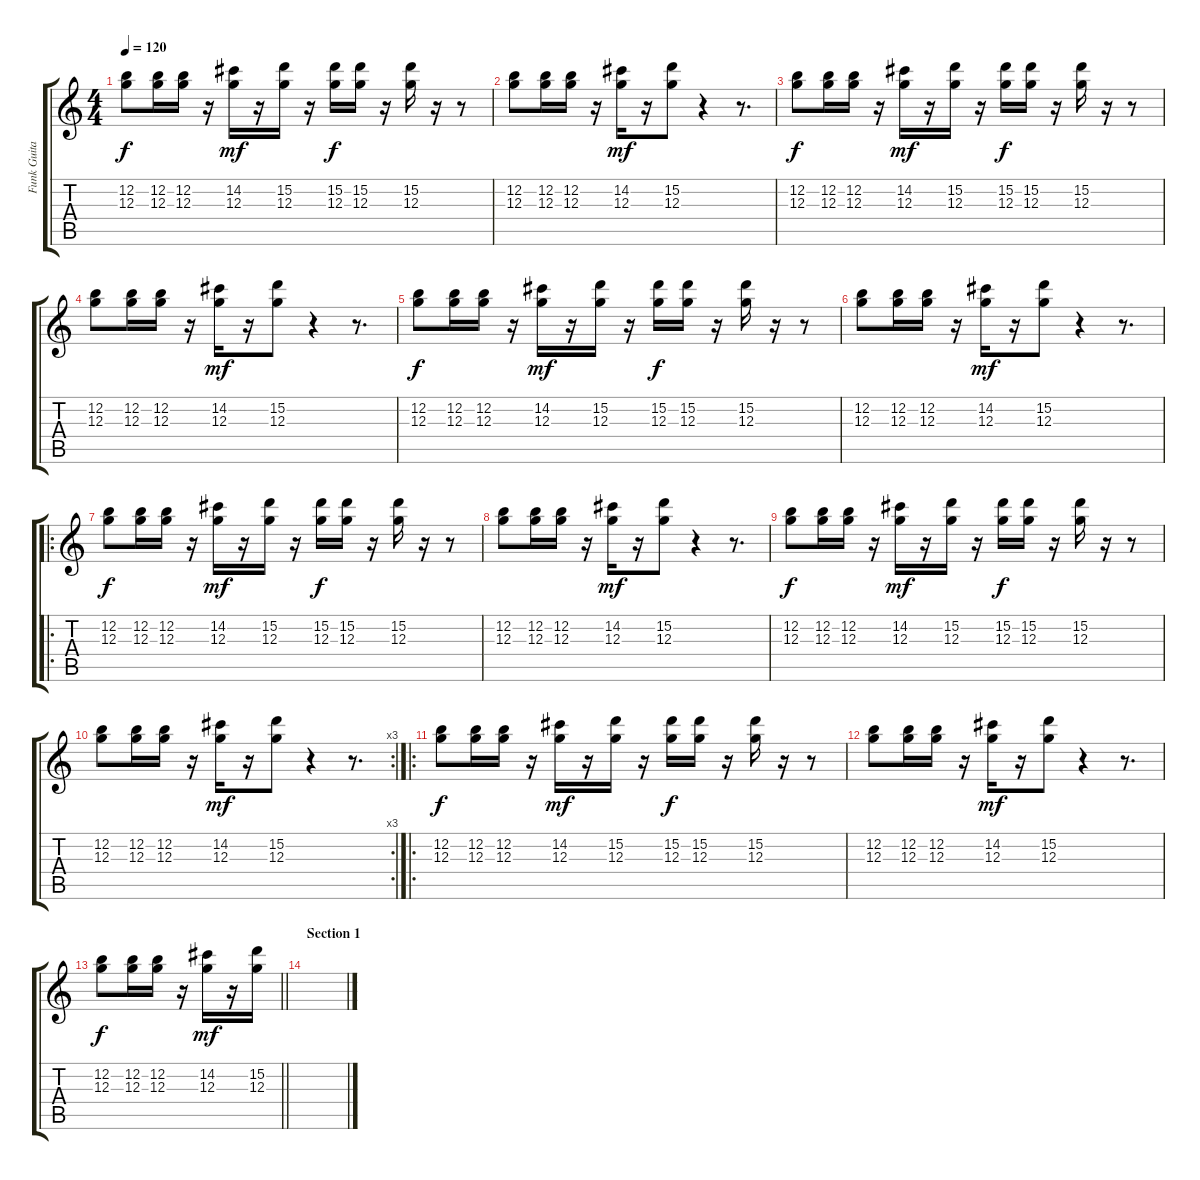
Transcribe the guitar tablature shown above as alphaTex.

\track ("Funk Guitar" "Funk Guita") {instrument overdrivenguitar}
\staff {score tabs}
\tuning (E4 B3 G3 D3 A2 E2) {hide}
\ts (4 4)
\tempo 120
\clef g2
\ks c
(12.2 12.3).8{dy f} (12.2 12.3).16 (12.2 12.3).16 r.16 (14.2 12.3).16{dy mf} r.16 (15.2 12.3).16 r.16 (15.2 12.3).16{dy f} (15.2 12.3).16 r.16 (15.2 12.3).16 r.16 r.8 |
(12.2 12.3).8 (12.2 12.3).16 (12.2 12.3).16 r.16 (14.2 12.3).16{dy mf} r.16 (15.2 12.3).8 r.4 r.8{d} |
(12.2 12.3).8{dy f} (12.2 12.3).16 (12.2 12.3).16 r.16 (14.2 12.3).16{dy mf} r.16 (15.2 12.3).16 r.16 (15.2 12.3).16{dy f} (15.2 12.3).16 r.16 (15.2 12.3).16 r.16 r.8 |
(12.2 12.3).8 (12.2 12.3).16 (12.2 12.3).16 r.16 (14.2 12.3).16{dy mf} r.16 (15.2 12.3).8 r.4 r.8{d} |
(12.2 12.3).8{dy f} (12.2 12.3).16 (12.2 12.3).16 r.16 (14.2 12.3).16{dy mf} r.16 (15.2 12.3).16 r.16 (15.2 12.3).16{dy f} (15.2 12.3).16 r.16 (15.2 12.3).16 r.16 r.8 |
(12.2 12.3).8 (12.2 12.3).16 (12.2 12.3).16 r.16 (14.2 12.3).16{dy mf} r.16 (15.2 12.3).8 r.4 r.8{d} |
\ro
(12.2 12.3).8{dy f} (12.2 12.3).16 (12.2 12.3).16 r.16 (14.2 12.3).16{dy mf} r.16 (15.2 12.3).16 r.16 (15.2 12.3).16{dy f} (15.2 12.3).16 r.16 (15.2 12.3).16 r.16 r.8 |
(12.2 12.3).8 (12.2 12.3).16 (12.2 12.3).16 r.16 (14.2 12.3).16{dy mf} r.16 (15.2 12.3).8 r.4 r.8{d} |
(12.2 12.3).8{dy f} (12.2 12.3).16 (12.2 12.3).16 r.16 (14.2 12.3).16{dy mf} r.16 (15.2 12.3).16 r.16 (15.2 12.3).16{dy f} (15.2 12.3).16 r.16 (15.2 12.3).16 r.16 r.8 |
\rc 3
(12.2 12.3).8 (12.2 12.3).16 (12.2 12.3).16 r.16 (14.2 12.3).16{dy mf} r.16 (15.2 12.3).8 r.4 r.8{d} |
\ro
(12.2 12.3).8{dy f} (12.2 12.3).16 (12.2 12.3).16 r.16 (14.2 12.3).16{dy mf} r.16 (15.2 12.3).16 r.16 (15.2 12.3).16{dy f} (15.2 12.3).16 r.16 (15.2 12.3).16 r.16 r.8 |
(12.2 12.3).8 (12.2 12.3).16 (12.2 12.3).16 r.16 (14.2 12.3).16{dy mf} r.16 (15.2 12.3).8 r.4 r.8{d} |
\barLineRight lightlight
(12.2 12.3).8{dy f} (12.2 12.3).16 (12.2 12.3).16 r.16 (14.2 12.3).16{dy mf} r.16 (15.2 12.3).16 |
\section ("" "Section 1")
